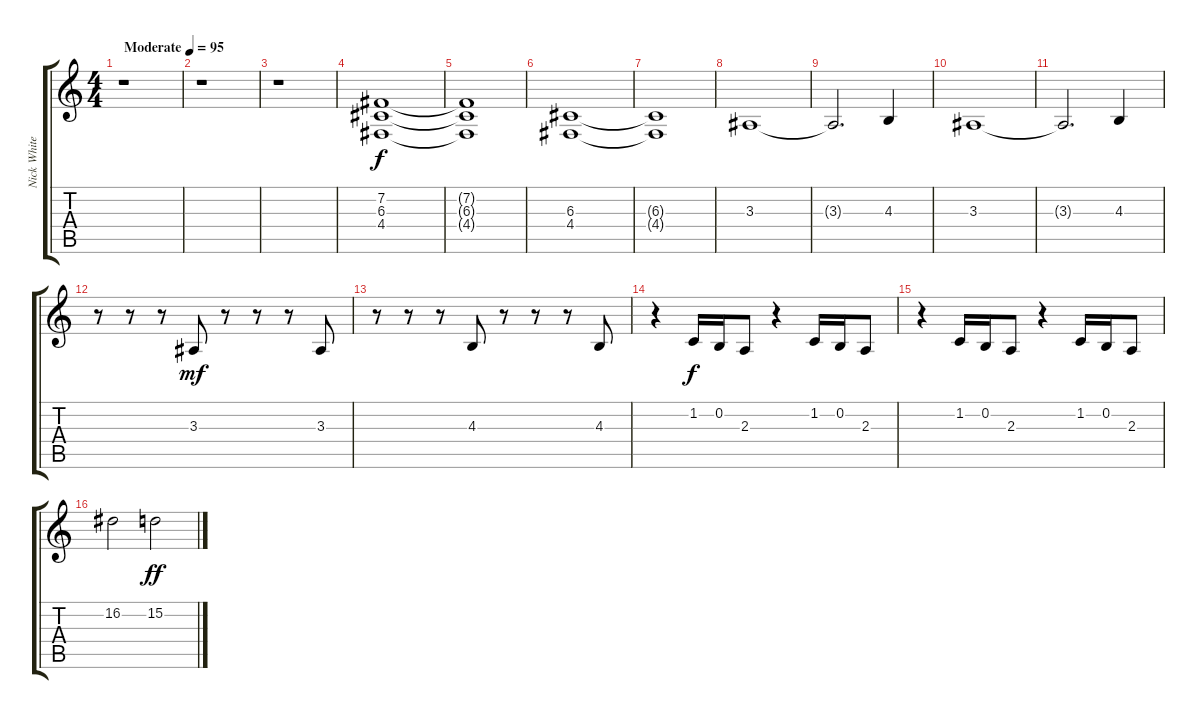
\track ("Nick White" "Nick White") {instrument churchorgan}
\staff {score tabs}
\tuning (E4 B3 G3 D3 A2 E2) {hide}
\ts (4 4)
\tempo (95 "Moderate")
\clef g2
\ks c
r.1{dy f instrument churchorgan} |
r.1 |
r.1 |
(7.2 6.3 4.4).1 |
(7.2{t} 6.3{t} 4.4{t}).1 |
(6.3 4.4).1 |
(6.3{t} 4.4{t}).1 |
3.3.1 |
3.3{t}.2{d} 4.3.4 |
3.3.1 |
3.3{t}.2{d} 4.3.4 |
r.8 r.8 r.8 3.3.8{dy mf} r.8 r.8 r.8 3.3.8 |
r.8 r.8 r.8 4.3.8 r.8 r.8 r.8 4.3.8 |
r.4 1.2.16{dy f} 0.2.16 2.3.8 r.4 1.2.16 0.2.16 2.3.8 |
r.4 1.2.16 0.2.16 2.3.8 r.4 1.2.16 0.2.16 2.3.8 |
16.2.2 15.2.2{dy ff}
